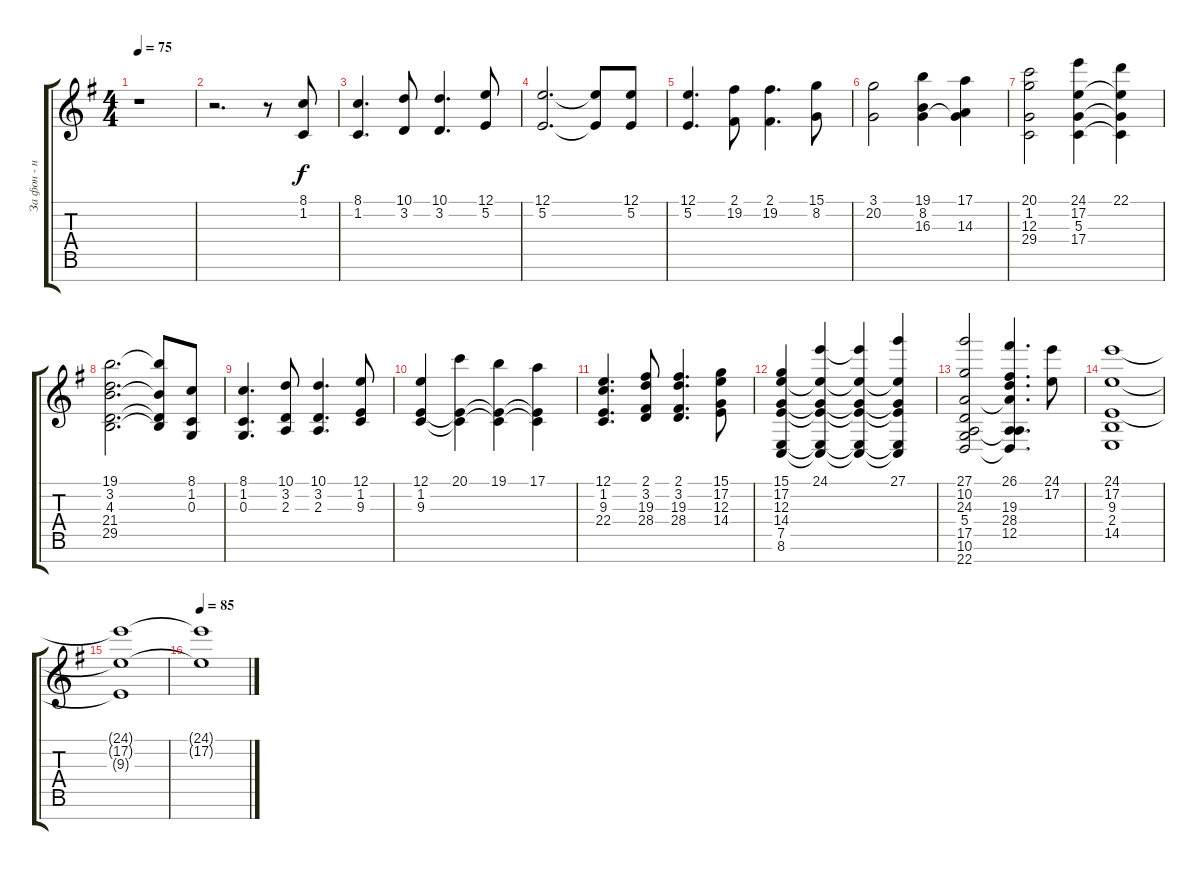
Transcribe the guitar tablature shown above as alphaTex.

\track ("За фон - нет :-\\" "За фон - н") {instrument stringensemble1}
\staff {score tabs}
\tuning (E4 B3 G3 D3 A2 E2 B1) {hide}
\ts (4 4)
\tempo 75
\clef g2
\ks g
r.1{dy f} |
r.2{d volume 8} r.8 (8.1 1.2).8 |
(8.1 1.2).4{d} (10.1 3.2).8 (10.1 3.2).4{d} (12.1 5.2).8 |
(12.1 5.2).2{d} (12.1{t} 5.2{t}).8 (12.1 5.2).8 |
(12.1 5.2).4{d} (2.1 19.2).8 (2.1 19.2).4{d} (15.1 8.2).8 |
(3.1 20.2).2 (19.1 8.2 16.3).4 (17.1 8.2{t} 14.3).4 |
(20.1 1.2 12.3 29.4).2 (24.1 17.2 5.3 17.4).4 (22.1 17.2{t} 5.3{t} 17.4{t}).4 |
(19.1 3.2 4.3 21.4 29.5).2{d} (19.1{t} 3.2{t} 4.3{t} 21.4{t}).8 (8.1 1.2 0.3).8 |
(8.1 1.2 0.3).4{d} (10.1 3.2 2.3).8 (10.1 3.2 2.3).4{d} (12.1 1.2 9.3).8 |
(12.1 1.2 9.3).4 (20.1 1.2{t} 9.3{t}).4 (19.1 1.2{t} 9.3{t}).4 (17.1 1.2{t} 9.3{t}).4 |
(12.1 1.2 9.3 22.4).4{d} (2.1 3.2 19.3 28.4).8 (2.1 3.2 19.3 28.4).4{d} (15.1 17.2 12.3 14.4).8 |
(15.1 17.2 12.3 14.4 7.5 8.6).4 (24.1 17.2{t} 12.3{t} 14.4{t} 7.5{t} 8.6{t}).4 (24.1{t} 17.2{t} 12.3{t} 14.4{t} 7.5{t} 8.6{t}).4 (27.1 17.2{t} 12.3{t} 14.4{t} 7.5{t} 8.6{t}).4 |
(27.1 10.2 24.3 5.4 17.5 10.6 22.7).2{volume 8} (26.1 10.2{t} 19.3 28.4 12.5 10.6{t} 22.7{t}).4{d} (24.1 17.2).8 |
(24.1 17.2 9.3 2.4 14.5).1 |
(24.1{t} 17.2{t} 9.3{t}).1 |
\tempo 85
(24.1{t} 17.2{t}).1{volume 5}
